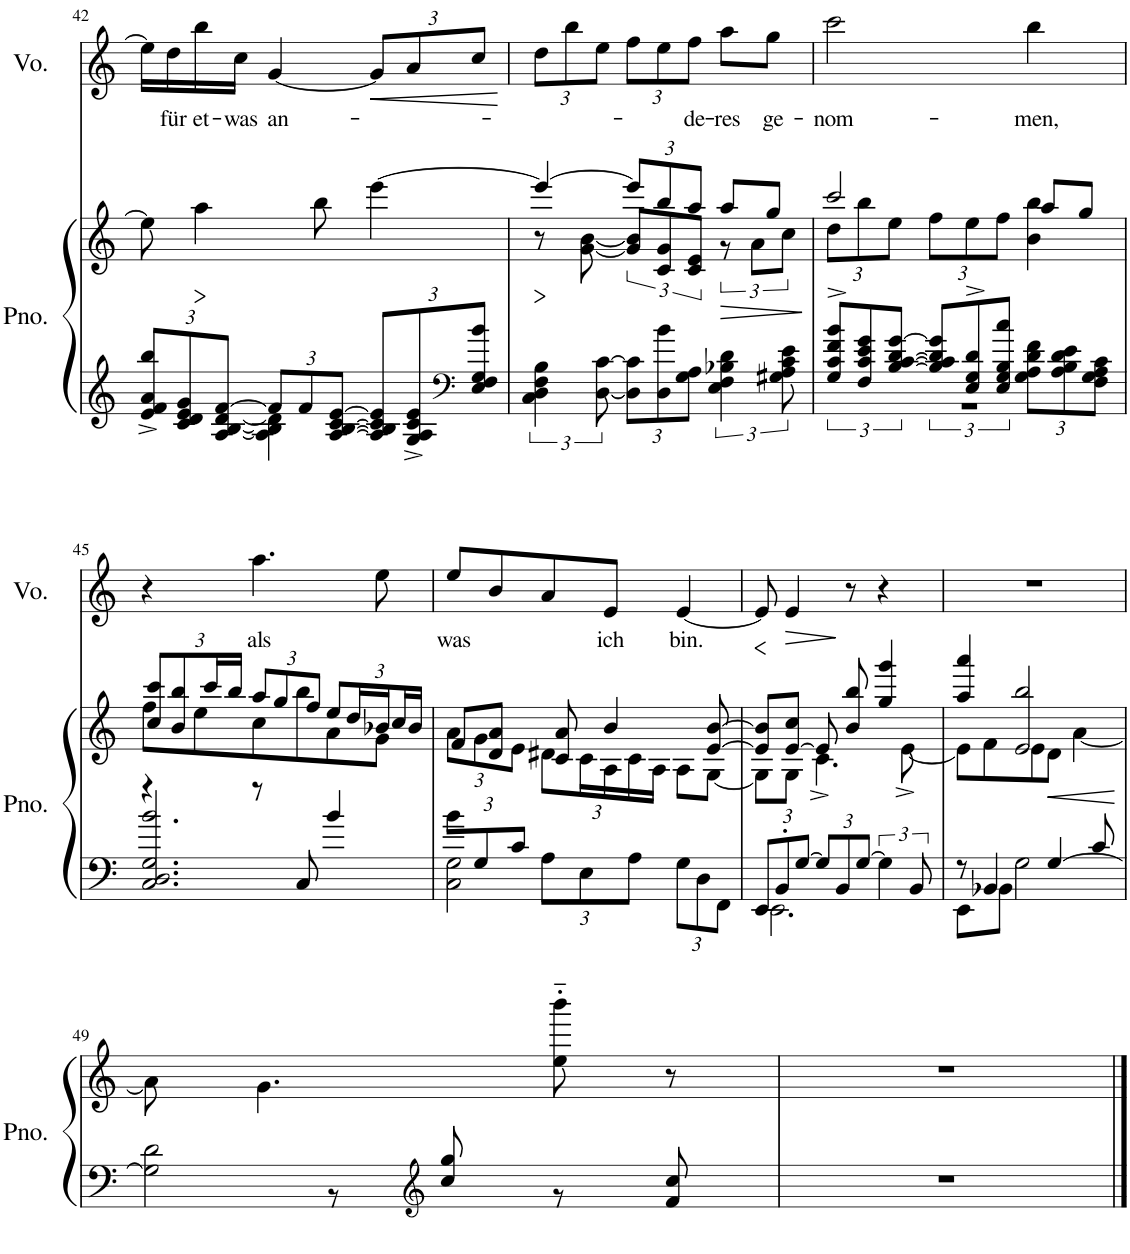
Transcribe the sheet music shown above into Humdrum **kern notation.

**kern	**kern	**dynam	**kern	**text	**dynam
*part2	*part2	*part2	*part1	*part1	*part1
*staff3	*staff2	*staff2/3	*staff1	*staff1	*staff1
*I"Piano	*	*	*I"Voz	*	*
*I'Pno.	*	*	*I'Vo.	*	*
!!LO:PB:g=z
*clefG2	*clefG2	*	*clefG2	*	*
*k[]	*k[]	*	*k[]	*	*
*M3/4	*M3/4	*	*M3/4	*	*
*Xbrackettup	*	*	*	*	*
=42	=42	=42	=42	=42	=42
*^	*	*	*	*	*
12e/^ 12f/^ 12a/^ 12bb/^L	4ryy	8ee\]	.	16ee\LL]	.	.
!	!	!	!	!	!LO:LY:b	!
.	.	.	.	16dd\	für	.
12c/ 12d/ 12e/ 12g/	.	.	.	.	.	.
!	!	!	!LO:HP:b	!	!LO:LY:b	!
.	.	4aa\	>	16bb\	et-	.
[12A/ [12B/ [12d/ [12f/J	.	.	.	.	.	.
!	!	!	!	!	!LO:LY:b	!
.	.	.	.	16cc\JJ	-was	.
!	!	!	!	!	!LO:LY:b	!
12f/L]	4A\] 4B\] 4d\]	.	.	[4g/	an-	.
12f/	.	.	.	.	.	.
.	.	8bb\	.	.	.	.
[12A/ [12B/ [12c/ [12e/J	.	.	.	.	.	.
*	*	*	*	*Xbrackettup	*	*
!	!	!	!	!	!	!LO:HP:b
12A/] 12B/] 12c/] 12e/]L	4ryy	[4eee\	.	12g/L]	.	<
12G/^ 12A/^ 12c/^ 12e/^	.	.	.	12a/	.	.
*clefF4	*	*	*	*	*	*
12E/ 12F/ 12G/ 12b/J	.	.	.	12cc/J	.	.
*v	*v	*	*	*	*	*
.	.	]	.	.	[
=43	=43	=43	=43	=43	=43
*brackettup	*	*	*	*	*
!	!	!LO:HP:b	!	!	!
*	*^	*	*	*	*
*	*	*^	*	*	*	*
6C\ 6D\ 6F\ 6B\	4eee/_	2ryy	8r	>	12dd\L	.	.
.	.	.	.	.	12bb\	.	.
.	.	.	[8g\ [8b\	.	.	.	.
[12D\ [12c\	.	.	.	.	12ee\J	.	.
*Xbrackettup	*Xbrackettup	*	*brackettup	*	*	*	*
12D\] 12c\]L	12eee/L]	.	12g/] 12b/]L	.	12ff\L	.	.
12D\ 12b\	12bb/	.	12c/ 12g/	.	12ee\	.	.
!	!	!	!	!	!	!LO:LY:b	!
12G\ 12A\J	12aa/J	.	12c/ 12e/J	.	12ff\J	-de-	.
*brackettup	*	*	*	*	*	*	*
!	!	!	!	!LO:HP:b	!	!LO:LY:b	!
6E\ 6F\ 6B-X\ 6d\	8aa/L	12r	4ryy	>	8aa\L	-res	.
.	.	12a\L	.	.	.	.	.
!	!	!	!	!	!	!LO:LY:b	!
.	8gg/J	.	.	.	8gg\J	ge-	.
12G#X\ 12A\ 12c\ 12e\	.	12cc\J	.	.	.	.	.
*	*v	*v	*v	*	*	*	*
.	.	]	.	.	.
=44	=44	=44	=44	=44	=44
*^	*^	*	*	*	*
*	*	*	*Xbrackettup	*	*	*	*
!	!	!	!	!	!	!LO:LY:b	!
12G/^ 12c/^ 12f/^ 12b/^L	2.r	2ccc/	12dd\L	.	2ccc\	-nom-	.
12F/ 12c/ 12e/ 12g/	.	.	12bb\	.	.	.	.
[12B/ [12c/ [12d/ [12g/J	.	.	12ee\J	.	.	.	.
12B/] 12c/] 12d/] 12g/]L	.	.	12ff\L	.	.	.	.
12E/^ 12G/^ 12d/^	.	.	12ee\	.	.	.	.
12E/ 12G/ 12B/ 12cc/J	.	.	12ff\J	.	.	.	.
*Xbrackettup	*	*	*	*	*	*	*
!	!	!	!	!	!	!LO:LY:b	!
12G\ 12A\ 12d\ 12f\L	.	8aa/L	4b\ 4bb\	.	4bb\	-men,	.
12A\ 12B\ 12d\ 12e\	.	.	.	.	.	.	.
.	.	8gg/J	.	.	.	.	.
12F\ 12G\ 12A\ 12c\J	.	.	.	.	.	.	.
!!LO:LB:g=z
=45	=45	=45	=45	=45	=45	=45	=45
4r	2.C/ 2.D/ 2.G/ 2.b/	12cc/ 12ccc/L	8ff\L	.	4r	.	.
.	.	12b/ 12bb/	.	.	.	.	.
.	.	.	8ee\	.	.	.	.
.	.	24ccc/L	.	.	.	.	.
.	.	24bb/JJ	.	.	.	.	.
!	!	!	!	!	!	!LO:LY:b	!
8r	.	12aa/L	8cc\	.	4.aa\	als	.
.	.	12gg/	.	.	.	.	.
8C/	.	.	8bb\	.	.	.	.
.	.	12ff/J	.	.	.	.	.
4b/	.	12ee/L	8a\	.	.	.	.
.	.	24dd/L	.	.	.	.	.
.	.	24b-X/J	8g\J	.	8ee\	.	.
.	.	24cc/L	.	.	.	.	.
.	.	24b-/JJ	.	.	.	.	.
=46	=46	=46	=46	=46	=46	=46	=46
!	!	!	!	!	!	!LO:LY:b	!
12b\L	2C\ 2G\	8f/L	12a\L	.	8ee/L	was	.
12G/	.	.	12g\	.	.	.	.
.	.	8d/ 8a/J	.	.	8b/	.	.
12c/J	.	.	12e\J	.	.	.	.
12A\L	.	8c/ 8a/	12d#X\L	.	8a/	.	.
12E\	.	.	24c\L	.	.	.	.
!	!	!	!	!	!	!LO:LY:b	!
.	.	4b/	24A\	.	8e/J	ich	.
12A\J	.	.	24c\	.	.	.	.
.	.	.	24A\JJ	.	.	.	.
!	!	!	!	!	!	!LO:LY:b	!
12G\L	4ryy	.	8A\L	.	[4e/	bin.	.
12D\	.	.	.	.	.	.	.
.	.	[8e/ [8b/	[8G\J	.	.	.	.
12FF\J	.	.	.	.	.	.	.
=47	=47	=47	=47	=47	=47	=47	=47
!	!	!	!	!	!	!	!LO:HP:b
12EE/L	2.EE\	8e/] 8b/]L	8G\L]	.	8e/]	.	<
12BB'/	.	.	.	.	.	.	.
!	!	!	!	!	!	!	!LO:HP:b
.	.	[8e/ 8cc/J	8G\J	.	4e/	.	>
[12G/J	.	.	.	.	.	.	.
12G/L]	.	8e/]	4.c^\	.	.	.	.
12BB/	.	.	.	.	.	.	.
.	.	8b/ 8bb/	.	.	8r	.	[ ]
[4G/	.	.	.	.	.	.	.
.	.	4gg/ 4ggg/	.	.	4r	.	.
.	.	.	[8e^\	.	.	.	.
12BB/	.	.	.	.	.	.	.
=48	=48	=48	=48	=48	=48	=48	=48
*	*^	*	*	*	*	*	*
8r	8EE\L	8ryy	4aa/ 4aaa/	8e\L]	.	2.r	.	.
*	*v	*v	*	*	*	*	*	*
4BB/	8BB-X\J	.	8f\	.	.	.	.
.	2G\	2e/ 2bb/	8e\	.	.	.	.
[4G/	.	.	8d\J	.	.	.	.
.	.	.	[4a\	.	.	.	.
*	*^	*	*	*	*	*	*
8ryy	.	8c/	.	.	.	.	.	.
*v	*v	*v	*	*	*	*	*	*
*	*v	*v	*	*	*	*
.	.	]	.	.	.
!!LO:LB:g=z
=49	=49	=49	=49	=49	=49
*^	*	*	*	*	*
2G\] 2d\	4ryy	8a\]	.	2.r	.	.
.	.	4.g\	.	.	.	.
.	8r	.	.	.	.	.
*clefG2	*	*	*	*	*	*
.	8cc/ 8gg/	.	.	.	.	.
4ryy	8r	8ee\'~ 8bbb\'~	.	.	.	.
.	8f/ 8cc/	8r	.	.	.	.
*v	*v	*	*	*	*	*
=50	=50	=50	=50	=50	=50
2.r	2.r	.	2.r	.	.
==	==	==	==	==	==
*-	*-	*-	*-	*-	*-
